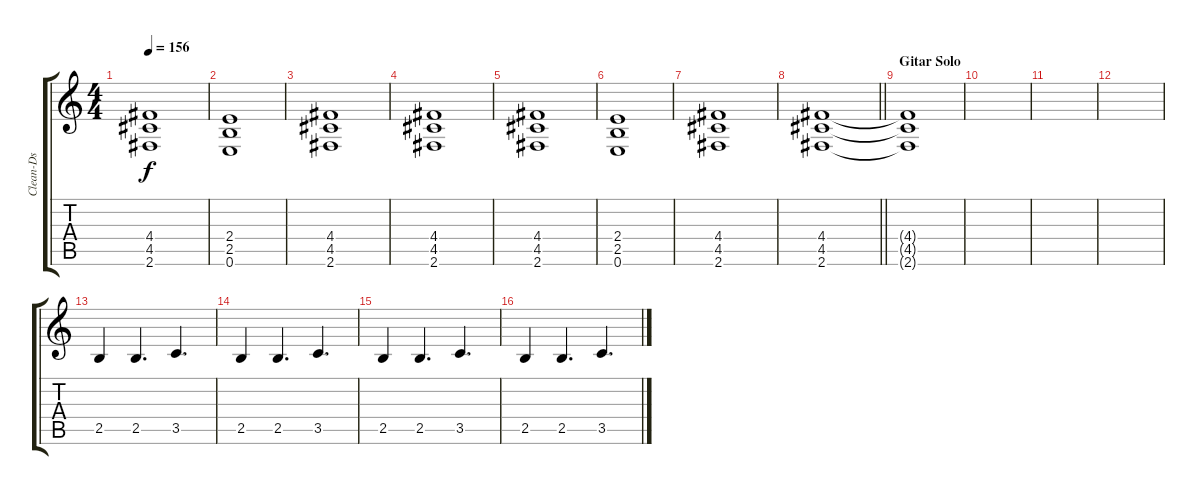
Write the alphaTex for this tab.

\track ("Clean-Ds" "Clean-Ds") {instrument distortionguitar}
\staff {score tabs}
\tuning (E4 B3 G3 D3 A2 E2) {hide}
\ts (4 4)
\tempo 156
\clef g2
\ks c
(4.4 4.5 2.6).1{dy f volume 7 instrument distortionguitar} |
(2.4 2.5 0.6).1 |
(4.4 4.5 2.6).1 |
(4.4 4.5 2.6).1 |
(4.4 4.5 2.6).1 |
(2.4 2.5 0.6).1 |
(4.4 4.5 2.6).1 |
\barLineRight lightlight
(4.4 4.5 2.6).1 |
\section ("" "Gitar Solo")
(4.4{t} 4.5{t} 2.6{t}).1 |
|
|
|
2.5.4 2.5.4{d} 3.5.4{d} |
2.5.4 2.5.4{d} 3.5.4{d} |
2.5.4 2.5.4{d} 3.5.4{d} |
2.5.4 2.5.4{d} 3.5.4{d}
